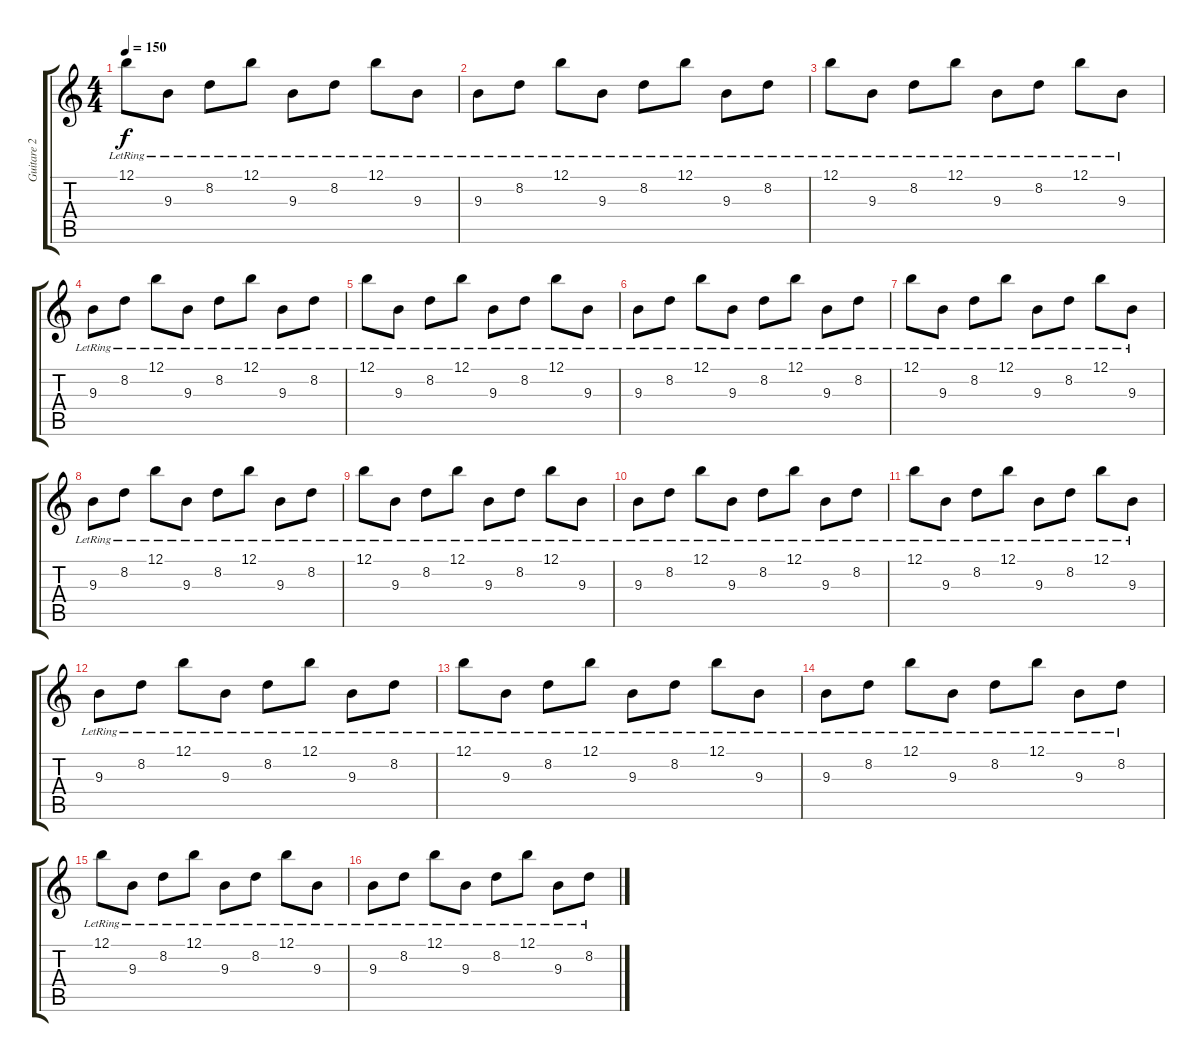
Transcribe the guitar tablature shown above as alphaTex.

\track ("Guitare 2" "Guitare 2") {instrument distortionguitar}
\staff {score tabs}
\tuning (B3 Gb3 D3 A2 E2 B1) {hide}
\ts (4 4)
\tempo 150
\clef g2
\ks c
12.1{lr}.8{dy f} 9.3{lr}.8 8.2{lr}.8 12.1{lr}.8 9.3{lr}.8 8.2{lr}.8 12.1{lr}.8 9.3{lr}.8 |
9.3{lr}.8 8.2{lr}.8 12.1{lr}.8 9.3{lr}.8 8.2{lr}.8 12.1{lr}.8 9.3{lr}.8 8.2{lr}.8 |
12.1{lr}.8 9.3{lr}.8 8.2{lr}.8 12.1{lr}.8 9.3{lr}.8 8.2{lr}.8 12.1{lr}.8 9.3{lr}.8 |
9.3{lr}.8 8.2{lr}.8 12.1{lr}.8 9.3{lr}.8 8.2{lr}.8 12.1{lr}.8 9.3{lr}.8 8.2{lr}.8 |
12.1{lr}.8 9.3{lr}.8 8.2{lr}.8 12.1{lr}.8 9.3{lr}.8 8.2{lr}.8 12.1{lr}.8 9.3{lr}.8 |
9.3{lr}.8 8.2{lr}.8 12.1{lr}.8 9.3{lr}.8 8.2{lr}.8 12.1{lr}.8 9.3{lr}.8 8.2{lr}.8 |
12.1{lr}.8 9.3{lr}.8 8.2{lr}.8 12.1{lr}.8 9.3{lr}.8 8.2{lr}.8 12.1{lr}.8 9.3{lr}.8 |
9.3{lr}.8 8.2{lr}.8 12.1{lr}.8 9.3{lr}.8 8.2{lr}.8 12.1{lr}.8 9.3{lr}.8 8.2{lr}.8 |
12.1{lr}.8 9.3{lr}.8 8.2{lr}.8 12.1{lr}.8 9.3{lr}.8 8.2{lr}.8 12.1{lr}.8 9.3{lr}.8 |
9.3{lr}.8 8.2{lr}.8 12.1{lr}.8 9.3{lr}.8 8.2{lr}.8 12.1{lr}.8 9.3{lr}.8 8.2{lr}.8 |
12.1{lr}.8 9.3{lr}.8 8.2{lr}.8 12.1{lr}.8 9.3{lr}.8 8.2{lr}.8 12.1{lr}.8 9.3{lr}.8 |
9.3{lr}.8 8.2{lr}.8 12.1{lr}.8 9.3{lr}.8 8.2{lr}.8 12.1{lr}.8 9.3{lr}.8 8.2{lr}.8 |
12.1{lr}.8 9.3{lr}.8 8.2{lr}.8 12.1{lr}.8 9.3{lr}.8 8.2{lr}.8 12.1{lr}.8 9.3{lr}.8 |
9.3{lr}.8 8.2{lr}.8 12.1{lr}.8 9.3{lr}.8 8.2{lr}.8 12.1{lr}.8 9.3{lr}.8 8.2{lr}.8 |
12.1{lr}.8 9.3{lr}.8 8.2{lr}.8 12.1{lr}.8 9.3{lr}.8 8.2{lr}.8 12.1{lr}.8 9.3{lr}.8 |
9.3{lr}.8 8.2{lr}.8 12.1{lr}.8 9.3{lr}.8 8.2{lr}.8 12.1{lr}.8 9.3{lr}.8 8.2{lr}.8
